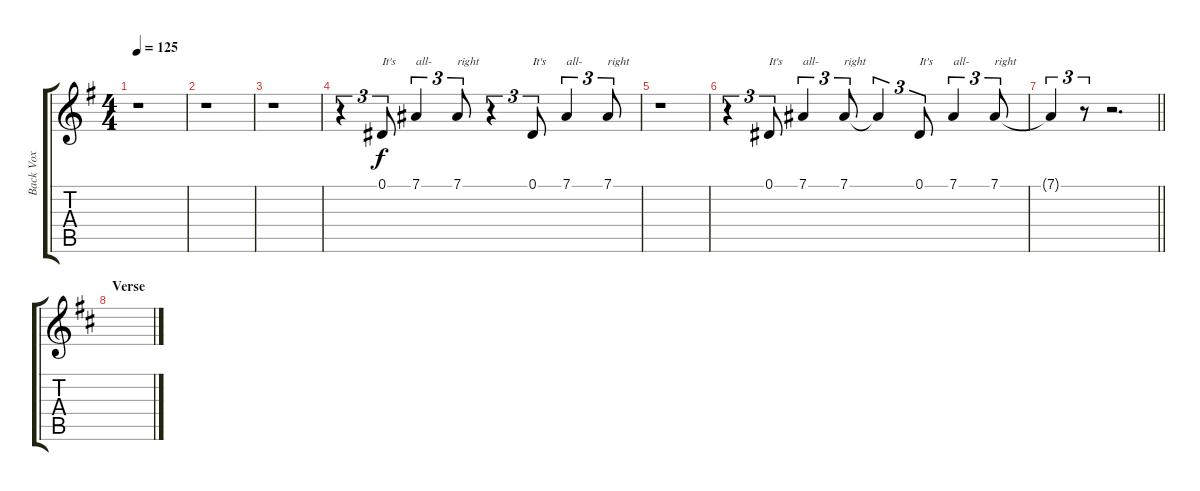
\track ("Back Vox" "Back Vox") {instrument lead1square}
\staff {score tabs}
\tuning (Eb4 Bb3 Gb3 Db3 Ab2 Eb2) {hide}
\ts (4 4)
\tempo 125
\clef g2
\ks eminor
r.1{dy f} |
r.1 |
r.1 |
r.4{tu (3 2)} 0.1.8{tu (3 2) txt "It's"} 7.1.4{tu (3 2) txt "all-"} 7.1.8{tu (3 2) txt "right"} r.4{tu (3 2)} 0.1.8{tu (3 2) txt "It's"} 7.1.4{tu (3 2) txt "all-"} 7.1.8{tu (3 2) txt "right"} |
r.1 |
r.4{tu (3 2)} 0.1.8{tu (3 2) txt "It's"} 7.1.4{tu (3 2) txt "all-"} 7.1.8{tu (3 2) txt "right"} 7.1{t}.4{tu (3 2)} 0.1.8{tu (3 2) txt "It's"} 7.1.4{tu (3 2) txt "all-"} 7.1.8{tu (3 2) txt "right"} |
\barLineRight lightlight
7.1{t}.4{tu (3 2)} r.8{tu (3 2)} r.2{d} |
\section ("" "Verse")
\ks bminor
